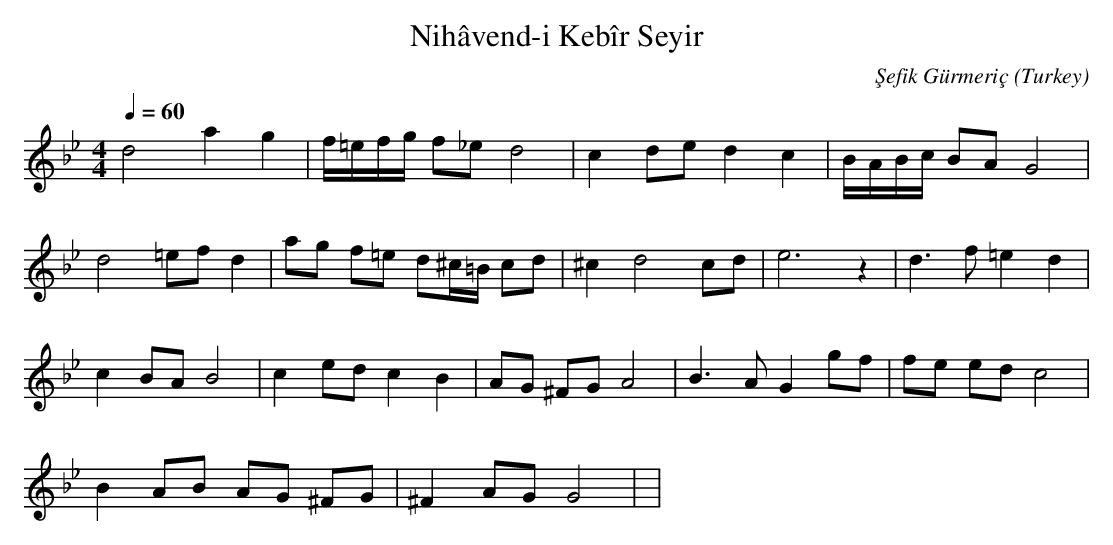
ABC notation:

X:1
T: Nihâvend-i Kebîr Seyir
C: Şefik Gürmeriç
O: Turkey
M: 4/4
L: 1/16
K: C _B _e
Q: 1/4=60
d8 a4 g4  | f=efg f2_e2 d8  | c4 d2e2 d4 c4  | \
w:   |   |   |
BABc B2A2 G8  |
w:   |
d8 =e2f2 d4  | a2g2 f2=e2 d2^c=B c2d2  | \
w:   |   |
^c4 d8 c2d2  | e12 z4  | d6f2 =e4 d4  |
w:   |   |   |
c4 B2A2 B8  | c4 e2d2 c4 B4  | A2G2 ^F2G2 A8  | \
w:   |   |   |
B6A2 G4 g2f2  | f2e2 e2d2 c8  |
w:   |   |
B4 A2B2 A2G2 ^F2G2  | ^F4 A2G2 G8  | |
